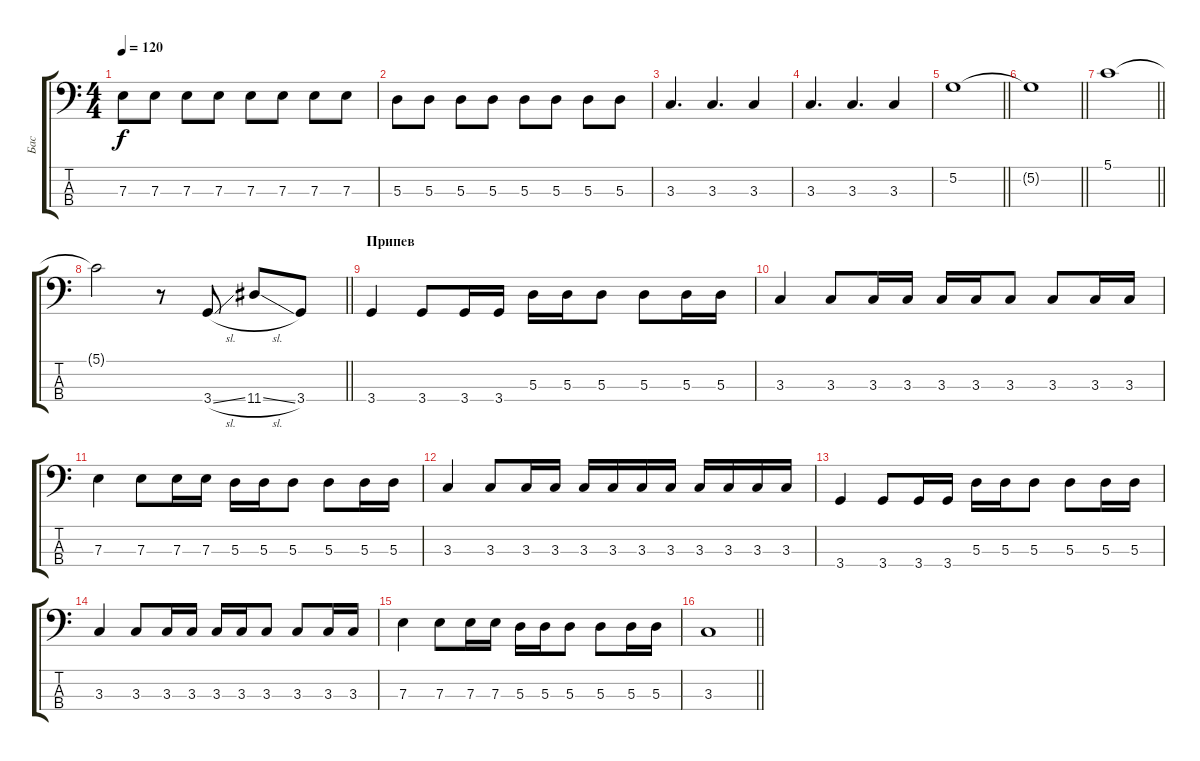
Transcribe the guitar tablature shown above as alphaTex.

\track ("Бас" "Бас") {instrument electricbassfinger}
\staff {score tabs}
\tuning (G2 D2 A1 E1) {hide}
\ts (4 4)
\tempo 120
\clef f4
\ks c
7.3.8{dy f} 7.3.8 7.3.8 7.3.8 7.3.8 7.3.8 7.3.8 7.3.8 |
5.3.8 5.3.8 5.3.8 5.3.8 5.3.8 5.3.8 5.3.8 5.3.8 |
3.3.4{d} 3.3.4{d} 3.3.4 |
3.3.4{d} 3.3.4{d} 3.3.4 |
\barLineRight lightlight
5.2.1 |
\barLineRight lightlight
5.2{t}.1 |
\barLineRight lightlight
5.1.1 |
\barLineRight lightlight
5.1{t}.2 r.8 3.4{sl}.8 11.4{sl}.8 3.4.8 |
\section ("" "Припев")
3.4.4 3.4.8 3.4.16 3.4.16 5.3.16 5.3.16 5.3.8 5.3.8 5.3.16 5.3.16 |
3.3.4 3.3.8 3.3.16 3.3.16 3.3.16 3.3.16 3.3.8 3.3.8 3.3.16 3.3.16 |
7.3.4 7.3.8 7.3.16 7.3.16 5.3.16 5.3.16 5.3.8 5.3.8 5.3.16 5.3.16 |
3.3.4 3.3.8 3.3.16 3.3.16 3.3.16 3.3.16 3.3.16 3.3.16 3.3.16 3.3.16 3.3.16 3.3.16 |
3.4.4 3.4.8 3.4.16 3.4.16 5.3.16 5.3.16 5.3.8 5.3.8 5.3.16 5.3.16 |
3.3.4 3.3.8 3.3.16 3.3.16 3.3.16 3.3.16 3.3.8 3.3.8 3.3.16 3.3.16 |
7.3.4 7.3.8 7.3.16 7.3.16 5.3.16 5.3.16 5.3.8 5.3.8 5.3.16 5.3.16 |
\barLineRight lightlight
3.3.1
